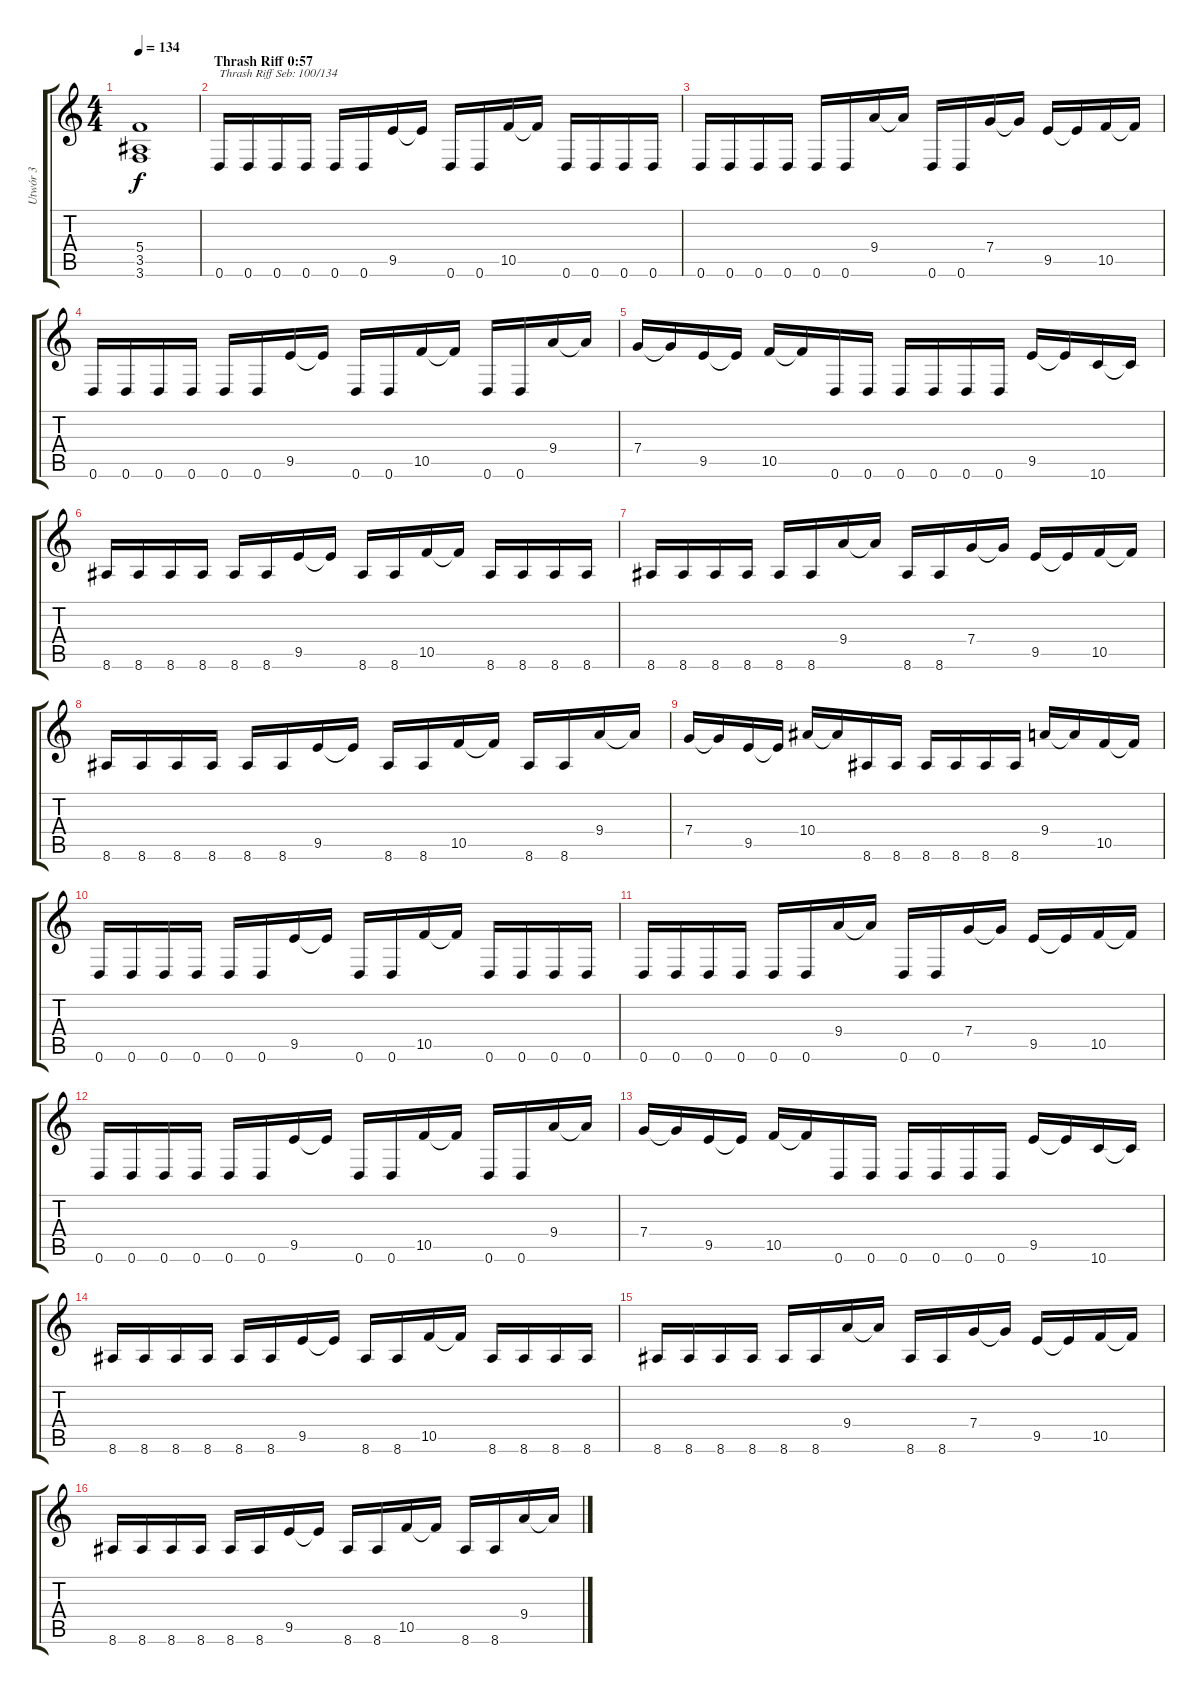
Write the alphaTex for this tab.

\track ("Utwór 3" "Utwór 3") {instrument distortionguitar}
\staff {score tabs}
\tuning (D4 A3 F3 C3 G2 D2) {hide}
\ts (4 4)
\tempo 134
\clef g2
\ks c
(5.4{t} 3.5{t} 3.6{t}).1{dy f} |
\section ("" "Thrash Riff 0:57")
0.6.16{txt "Thrash Riff Seb: 100/134"} 0.6.16 0.6.16 0.6.16 0.6.16 0.6.16 9.5.16 9.5{t}.16 0.6.16 0.6.16 10.5.16 10.5{t}.16 0.6.16 0.6.16 0.6.16 0.6.16 |
0.6.16 0.6.16 0.6.16 0.6.16 0.6.16 0.6.16 9.4.16 9.4{t}.16 0.6.16 0.6.16 7.4.16 7.4{t}.16 9.5.16 9.5{t}.16 10.5.16 10.5{t}.16 |
0.6.16 0.6.16 0.6.16 0.6.16 0.6.16 0.6.16 9.5.16 9.5{t}.16 0.6.16 0.6.16 10.5.16 10.5{t}.16 0.6.16 0.6.16 9.4.16 9.4{t}.16 |
7.4.16 7.4{t}.16 9.5.16 9.5{t}.16 10.5.16 10.5{t}.16 0.6.16 0.6.16 0.6.16 0.6.16 0.6.16 0.6.16 9.5.16 9.5{t}.16 10.6.16 10.6{t}.16 |
8.6.16 8.6.16 8.6.16 8.6.16 8.6.16 8.6.16 9.5.16 9.5{t}.16 8.6.16 8.6.16 10.5.16 10.5{t}.16 8.6.16 8.6.16 8.6.16 8.6.16 |
8.6.16 8.6.16 8.6.16 8.6.16 8.6.16 8.6.16 9.4.16 9.4{t}.16 8.6.16 8.6.16 7.4.16 7.4{t}.16 9.5.16 9.5{t}.16 10.5.16 10.5{t}.16 |
8.6.16 8.6.16 8.6.16 8.6.16 8.6.16 8.6.16 9.5.16 9.5{t}.16 8.6.16 8.6.16 10.5.16 10.5{t}.16 8.6.16 8.6.16 9.4.16 9.4{t}.16 |
7.4.16 7.4{t}.16 9.5.16 9.5{t}.16 10.4.16 10.4{t}.16 8.6.16 8.6.16 8.6.16 8.6.16 8.6.16 8.6.16 9.4.16 9.4{t}.16 10.5.16 10.5{t}.16 |
0.6.16 0.6.16 0.6.16 0.6.16 0.6.16 0.6.16 9.5.16 9.5{t}.16 0.6.16 0.6.16 10.5.16 10.5{t}.16 0.6.16 0.6.16 0.6.16 0.6.16 |
0.6.16 0.6.16 0.6.16 0.6.16 0.6.16 0.6.16 9.4.16 9.4{t}.16 0.6.16 0.6.16 7.4.16 7.4{t}.16 9.5.16 9.5{t}.16 10.5.16 10.5{t}.16 |
0.6.16 0.6.16 0.6.16 0.6.16 0.6.16 0.6.16 9.5.16 9.5{t}.16 0.6.16 0.6.16 10.5.16 10.5{t}.16 0.6.16 0.6.16 9.4.16 9.4{t}.16 |
7.4.16 7.4{t}.16 9.5.16 9.5{t}.16 10.5.16 10.5{t}.16 0.6.16 0.6.16 0.6.16 0.6.16 0.6.16 0.6.16 9.5.16 9.5{t}.16 10.6.16 10.6{t}.16 |
8.6.16 8.6.16 8.6.16 8.6.16 8.6.16 8.6.16 9.5.16 9.5{t}.16 8.6.16 8.6.16 10.5.16 10.5{t}.16 8.6.16 8.6.16 8.6.16 8.6.16 |
8.6.16 8.6.16 8.6.16 8.6.16 8.6.16 8.6.16 9.4.16 9.4{t}.16 8.6.16 8.6.16 7.4.16 7.4{t}.16 9.5.16 9.5{t}.16 10.5.16 10.5{t}.16 |
8.6.16 8.6.16 8.6.16 8.6.16 8.6.16 8.6.16 9.5.16 9.5{t}.16 8.6.16 8.6.16 10.5.16 10.5{t}.16 8.6.16 8.6.16 9.4.16 9.4{t}.16
